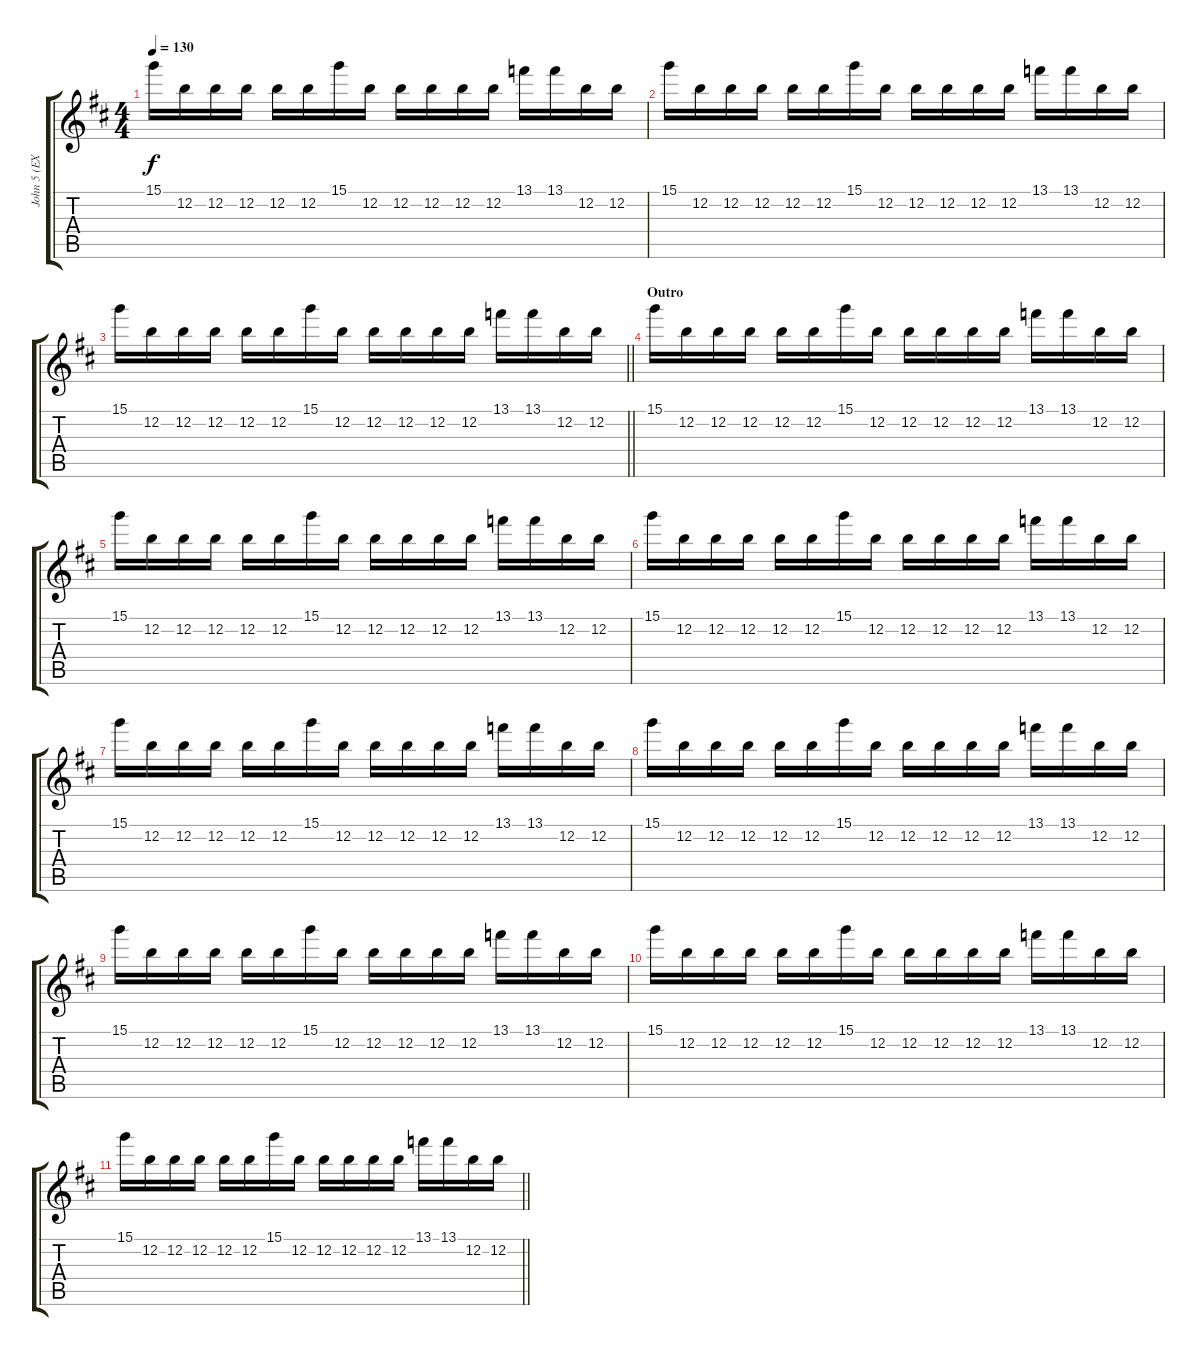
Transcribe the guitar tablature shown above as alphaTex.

\track ("John 5 (EXTRA3)" "John 5 (EX") {instrument overdrivenguitar}
\staff {score tabs}
\tuning (E4 B3 G3 D3 A2 B1) {hide}
\ts (4 4)
\tempo 130
\clef g2
\ks d
15.1.16{dy f} 12.2.16 12.2.16 12.2.16 12.2.16 12.2.16 15.1.16 12.2.16 12.2.16 12.2.16 12.2.16 12.2.16 13.1.16 13.1.16 12.2.16 12.2.16 |
15.1.16 12.2.16 12.2.16 12.2.16 12.2.16 12.2.16 15.1.16 12.2.16 12.2.16 12.2.16 12.2.16 12.2.16 13.1.16 13.1.16 12.2.16 12.2.16 |
\barLineRight lightlight
15.1.16 12.2.16 12.2.16 12.2.16 12.2.16 12.2.16 15.1.16 12.2.16 12.2.16 12.2.16 12.2.16 12.2.16 13.1.16 13.1.16 12.2.16 12.2.16 |
\section ("" "Outro")
15.1.16 12.2.16 12.2.16 12.2.16 12.2.16 12.2.16 15.1.16 12.2.16 12.2.16 12.2.16 12.2.16 12.2.16 13.1.16 13.1.16 12.2.16 12.2.16 |
15.1.16 12.2.16 12.2.16 12.2.16 12.2.16 12.2.16 15.1.16 12.2.16 12.2.16 12.2.16 12.2.16 12.2.16 13.1.16 13.1.16 12.2.16 12.2.16 |
15.1.16 12.2.16 12.2.16 12.2.16 12.2.16 12.2.16 15.1.16 12.2.16 12.2.16 12.2.16 12.2.16 12.2.16 13.1.16 13.1.16 12.2.16 12.2.16 |
15.1.16 12.2.16 12.2.16 12.2.16 12.2.16 12.2.16 15.1.16 12.2.16 12.2.16 12.2.16 12.2.16 12.2.16 13.1.16 13.1.16 12.2.16 12.2.16 |
15.1.16 12.2.16 12.2.16 12.2.16 12.2.16 12.2.16 15.1.16 12.2.16 12.2.16 12.2.16 12.2.16 12.2.16 13.1.16 13.1.16 12.2.16 12.2.16 |
15.1.16 12.2.16 12.2.16 12.2.16 12.2.16 12.2.16 15.1.16 12.2.16 12.2.16 12.2.16 12.2.16 12.2.16 13.1.16 13.1.16 12.2.16 12.2.16 |
15.1.16 12.2.16 12.2.16 12.2.16 12.2.16 12.2.16 15.1.16 12.2.16 12.2.16 12.2.16 12.2.16 12.2.16 13.1.16 13.1.16 12.2.16 12.2.16 |
\barLineRight lightlight
15.1.16 12.2.16 12.2.16 12.2.16 12.2.16 12.2.16 15.1.16 12.2.16 12.2.16 12.2.16 12.2.16 12.2.16 13.1.16 13.1.16 12.2.16 12.2.16
